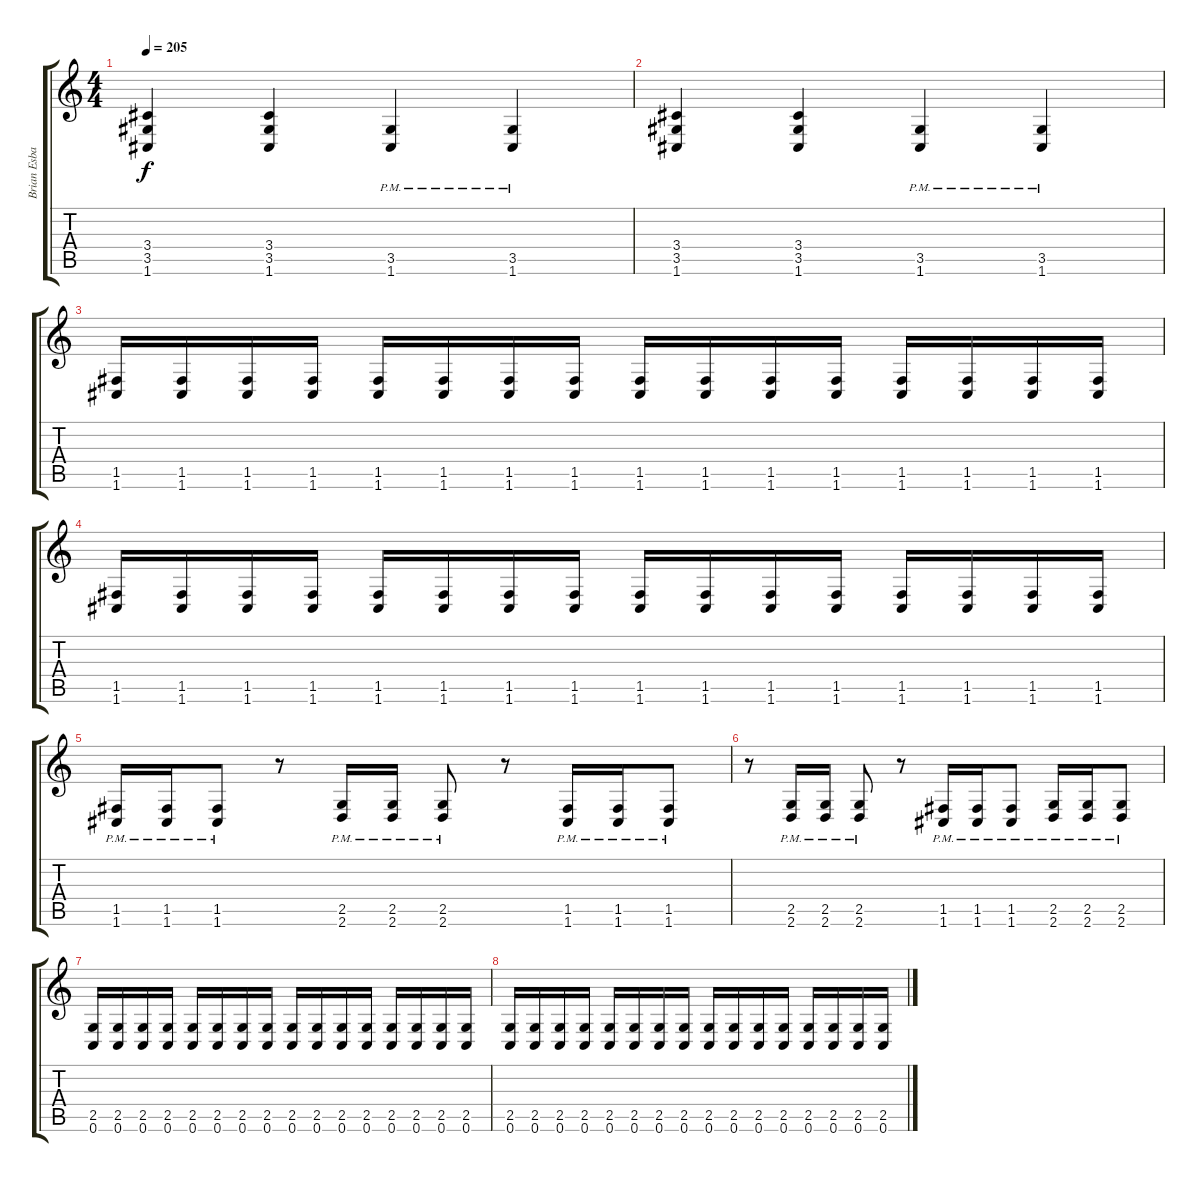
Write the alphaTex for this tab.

\track ("Brian Esbach" "Brian Esba") {instrument distortionguitar}
\staff {score tabs}
\tuning (C4 G3 Eb3 Bb2 F2 C2) {hide}
\ts (4 4)
\tempo 205
\clef g2
\ks c
(3.4 3.5 1.6).4{dy f} (3.4 3.5 1.6).4 (3.5{pm} 1.6{pm}).4 (3.5{pm} 1.6{pm}).4 |
(3.4 3.5 1.6).4 (3.4 3.5 1.6).4 (3.5{pm} 1.6{pm}).4 (3.5{pm} 1.6{pm}).4 |
(1.5 1.6).16 (1.5 1.6).16 (1.5 1.6).16 (1.5 1.6).16 (1.5 1.6).16 (1.5 1.6).16 (1.5 1.6).16 (1.5 1.6).16 (1.5 1.6).16 (1.5 1.6).16 (1.5 1.6).16 (1.5 1.6).16 (1.5 1.6).16 (1.5 1.6).16 (1.5 1.6).16 (1.5 1.6).16 |
(1.5 1.6).16 (1.5 1.6).16 (1.5 1.6).16 (1.5 1.6).16 (1.5 1.6).16 (1.5 1.6).16 (1.5 1.6).16 (1.5 1.6).16 (1.5 1.6).16 (1.5 1.6).16 (1.5 1.6).16 (1.5 1.6).16 (1.5 1.6).16 (1.5 1.6).16 (1.5 1.6).16 (1.5 1.6).16 |
(1.5{pm} 1.6{pm}).16 (1.5{pm} 1.6{pm}).16 (1.5{pm} 1.6{pm}).8 r.8 (2.5{pm} 2.6{pm}).16 (2.5{pm} 2.6{pm}).16 (2.5{pm} 2.6).8 r.8 (1.5{pm} 1.6{pm}).16 (1.5{pm} 1.6{pm}).16 (1.5{pm} 1.6{pm}).8 |
r.8 (2.5{pm} 2.6{pm}).16 (2.5{pm} 2.6{pm}).16 (2.5{pm} 2.6).8 r.8 (1.5{pm} 1.6{pm}).16 (1.5{pm} 1.6{pm}).16 (1.5{pm} 1.6{pm}).8 (2.5{pm} 2.6{pm}).16 (2.5{pm} 2.6{pm}).16 (2.5{pm} 2.6{pm}).8 |
(2.5 0.6).16 (2.5 0.6).16 (2.5 0.6).16 (2.5 0.6).16 (2.5 0.6).16 (2.5 0.6).16 (2.5 0.6).16 (2.5 0.6).16 (2.5 0.6).16 (2.5 0.6).16 (2.5 0.6).16 (2.5 0.6).16 (2.5 0.6).16 (2.5 0.6).16 (2.5 0.6).16 (2.5 0.6).16 |
(2.5 0.6).16 (2.5 0.6).16 (2.5 0.6).16 (2.5 0.6).16 (2.5 0.6).16 (2.5 0.6).16 (2.5 0.6).16 (2.5 0.6).16 (2.5 0.6).16 (2.5 0.6).16 (2.5 0.6).16 (2.5 0.6).16 (2.5 0.6).16 (2.5 0.6).16 (2.5 0.6).16 (2.5 0.6).16
